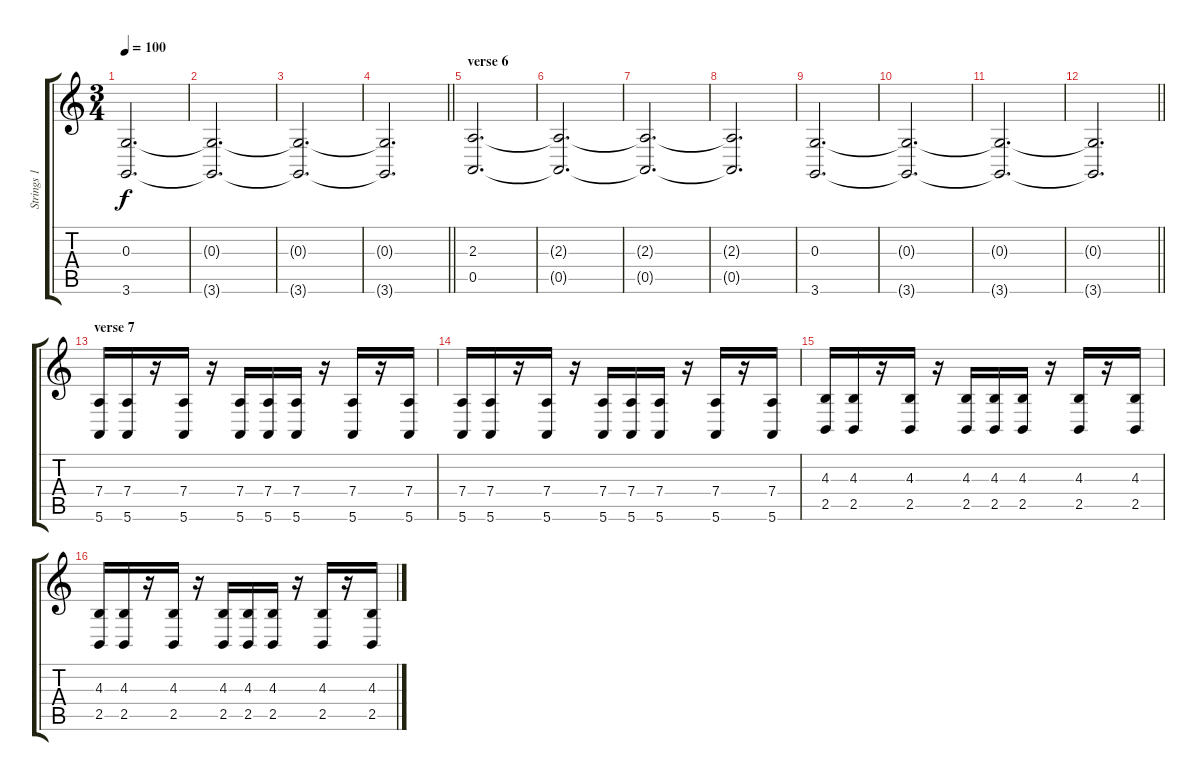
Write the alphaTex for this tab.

\track ("Strings 1" "Strings 1") {instrument stringensemble1}
\staff {score tabs}
\tuning (E4 B3 G3 D3 A2 E2) {hide}
\ts (3 4)
\tempo 100
\clef g2
\ks c
(0.3 3.6).2{d dy f} |
(0.3{t} 3.6{t}).2{d} |
(0.3{t} 3.6{t}).2{d} |
\barLineRight lightlight
(0.3{t} 3.6{t}).2{d} |
\section ("" "verse 6")
(2.3 0.5).2{d} |
(2.3{t} 0.5{t}).2{d} |
(2.3{t} 0.5{t}).2{d} |
(2.3{t} 0.5{t}).2{d} |
(0.3 3.6).2{d} |
(0.3{t} 3.6{t}).2{d} |
(0.3{t} 3.6{t}).2{d} |
\barLineRight lightlight
(0.3{t} 3.6{t}).2{d} |
\section ("" "verse 7")
(7.4 5.6).16 (7.4 5.6).16 r.16 (7.4 5.6).16 r.16 (7.4 5.6).16 (7.4 5.6).16 (7.4 5.6).16 r.16 (7.4 5.6).16 r.16 (7.4 5.6).16 |
(7.4 5.6).16 (7.4 5.6).16 r.16 (7.4 5.6).16 r.16 (7.4 5.6).16 (7.4 5.6).16 (7.4 5.6).16 r.16 (7.4 5.6).16 r.16 (7.4 5.6).16 |
(4.3 2.5).16 (4.3 2.5).16 r.16 (4.3 2.5).16 r.16 (4.3 2.5).16 (4.3 2.5).16 (4.3 2.5).16 r.16 (4.3 2.5).16 r.16 (4.3 2.5).16 |
(4.3 2.5).16 (4.3 2.5).16 r.16 (4.3 2.5).16 r.16 (4.3 2.5).16 (4.3 2.5).16 (4.3 2.5).16 r.16 (4.3 2.5).16 r.16 (4.3 2.5).16
